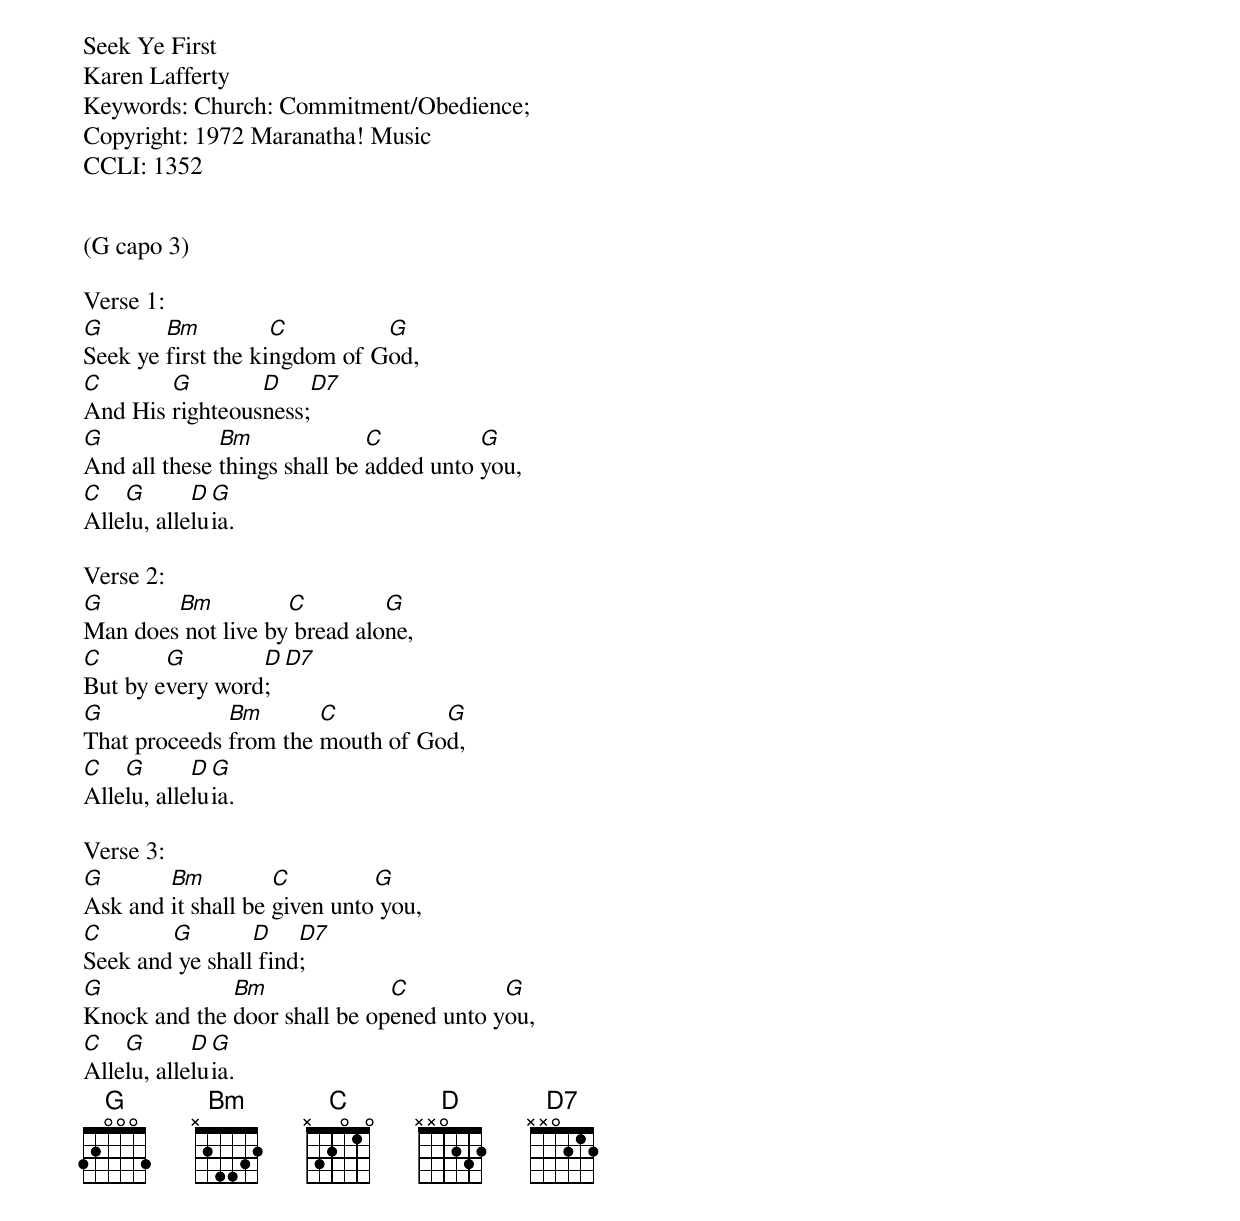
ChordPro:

Seek Ye First
Karen Lafferty
Keywords: Church: Commitment/Obedience;
Copyright: 1972 Maranatha! Music
CCLI: 1352


(G capo 3)

Verse 1:
[G]Seek ye [Bm]first the ki[C]ngdom of G[G]od,
[C]And His [G]righteous[D]ness;[D7]
[G]And all these [Bm]things shall be [C]added unto [G]you,
[C]Alle[G]lu, alle[D]lu[G]ia.

Verse 2:
[G]Man does[Bm] not live by[C] bread alo[G]ne,
[C]But by e[G]very word[D]; [D7]
[G]That proceeds [Bm]from the [C]mouth of Go[G]d,
[C]Alle[G]lu, alle[D]lu[G]ia.

Verse 3:
[G]Ask and [Bm]it shall be [C]given unto[G] you,
[C]Seek and[G] ye shall[D] find[D7];
[G]Knock and the [Bm]door shall be op[C]ened unto y[G]ou,
[C]Alle[G]lu, alle[D]lu[G]ia.
